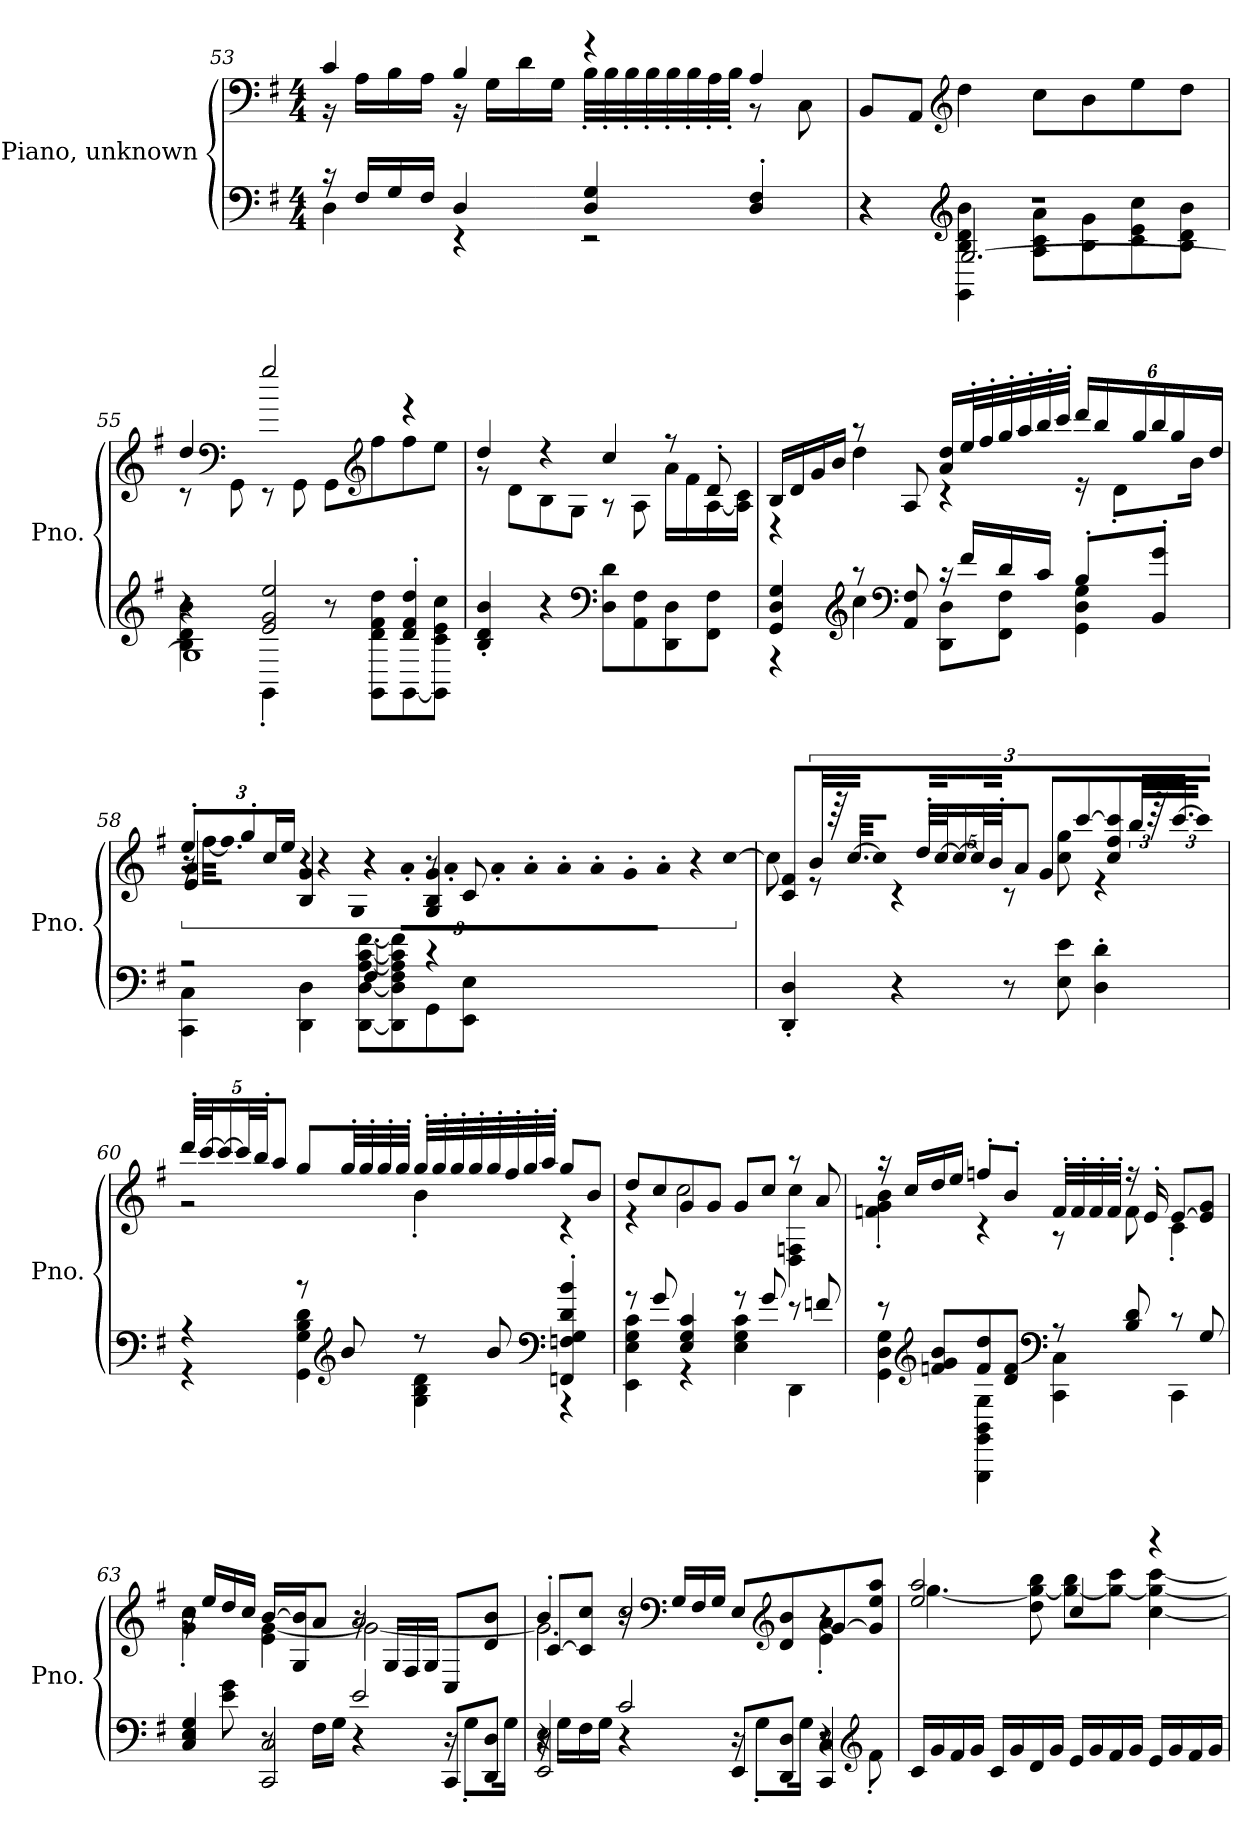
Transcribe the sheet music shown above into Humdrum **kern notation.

**kern	**kern
*part1	*part1
*staff2	*staff1
*I"Piano, unknown	*
*I'Pno.	*
*clefF4	*clefF4
*k[f#]	*k[f#]
*M4/4	*M4/4
=53	=53
*^	*^
16r	4D\	4c/	16r
16F#/LL	.	.	16A\LL
16G/	.	.	16B\
16F#/JJ	.	.	16A\JJ
4D/	4r	4B/	16r
.	.	.	16G\LL
.	.	.	16d\
.	.	.	16G\JJ
4D/ 4G/	2r	4r	32B'\LLL
.	.	.	32B'\
.	.	.	32B'\
.	.	.	32B'\
.	.	.	32B'\
.	.	.	32B'\
.	.	.	32A'\
.	.	.	32B'\JJJ
4D/' 4F#/'	.	4A/	8r
.	.	.	8C\
*	*	*v	*v
!!LO:LB:g=z
=54	=54	=54
*	*^	*
1r	4r	4r	8BB/L
.	.	.	8AA/J
*clefG2	*	*	*clefG2
.	4GG\ 4B\ 4d\ 4b\	[2.G/	4dd\
.	8A\ 8c\ 8a\L	.	8cc\L
.	8B\ 8g\	.	8b\
.	8c\ 8e\ 8cc\	.	8ee\
.	8B\ 8d\ 8b\J	.	8dd\J
=55	=55	=55	=55
*	*	*	*^
4r	4B\ 4d\ 4b\	1G]	4dd/	8r
*	*	*	*clefF4	*
.	.	.	.	8GG\
2e/ 2g/ 2ee/	4GG'\	.	2gg/	8r
.	.	.	.	8GG\
.	8r	.	.	8GG\L
*	*	*	*clefG2	*
.	8GG\ 8d\ 8f#\ 8dd\L	.	.	8ff#\
4d/' 4f#/' 4dd/'	[8GG\	.	4r	8ff#\
.	8GG\] 8c\ 8e\ 8cc\J	.	.	8ee\J
*v	*v	*v	*	*
=56	=56	=56
4B/' 4d/' 4b/'	4dd/	8r
.	.	8d\L
4r	4r	8B\
.	.	8G\J
*clefF4	*	*
8D\ 8d\L	4cc/	8r
8AA\ 8F#\	.	8A\
8DD\ 8D\	8r	16a\LL
.	.	16f#\
8FF#\ 8F#\J	8d'/	[16A\
.	.	16A\] 16c\JJ
!!LO:LB:g=z	!!
=57	=57	=57
*^	*	*
4GG/ 4D/ 4G/	4r	16B/LL	4r
.	.	16d/	.
.	.	16g/	.
.	.	16b/JJ	.
*clefG2	*	*	*
8r	4cc\	8r	4dd\
*clefF4	*	*	*
8AA/ 8F#/	.	8A/	.
16r	8DD\ 8D\L	16a/ 16dd/LL	4r
16f#/LL	.	32ee'/L	.
.	.	32ff#'/	.
16d/	8FF#\ 8F#\J	32gg'/	.
.	.	32aa'/	.
16c/JJ	.	32bb'/	.
.	.	32ccc'/JJJ	.
*	*	*Xbrackettup	*
8B'/L	4GG\ 4D\ 4G\	24ddd/LL	16r
.	.	24bb/	.
.	.	.	8d'\L
.	.	24gg/	.
8BB/' 8g/'J	.	24bb/	.
.	.	24gg/	.
.	.	.	16b\Jk
.	.	24dd/JJ	.
!!LO:PB:g=z
=58	=58	=58	=58
*	*	*	*brackettup
*	*	*	*^
2r	4CC\ 4C\	12ee'/L	24r	4e/ 4a/
.	.	.	[48ff#\KKL	.
.	.	.	8.ff#\J]	.
.	.	12gg'/	.	.
.	.	24cc/L	.	.
.	.	24ee/JJ	.	.
.	4DD\ 4D\	4B/ 4g/	8r	4r
.	.	.	8G\	.
4F#'/	[8DD\ [8D\ [8A\ [8c\ [8f#\L	4r	32a'\LLL	4r
.	.	.	32a'\	.
.	.	.	32a'\	.
.	.	.	32a'\	.
.	8DD\] 8D\] 8F#\ 8A\] 8c\] 8f#\]	.	32a'\	.
.	.	.	32a'\	.
.	.	.	32g'\	.
.	.	.	32a'\JJJ	.
4r	8GG\	4G/ 4B/ 4g/	8r	8r
.	8EE\ 8E\J	.	[8cc\	8c/
*v	*v	*	*	*
*	*	*v	*v
=59	=59	=59
4DD/' 4D/'	8c/ 8f#/L	8cc\]
.	48b/Jkk	8r
.	96r	.
.	[48.cc/KLL	.
.	16cc/JJ]	.
*	*Xbrackettup	*
4r	40dd'/LLL	4r
.	[40cc/J	.
.	20cc/_	.
.	40cc/L]	.
.	40b'/JJ	.
.	10a/J	.
8r	8g/L	8r
8E\ 8e\	[8ccc/	8cc\ 8gg\
4D\' 4d\'	8cc/ 8ff#/ 8ccc/]	4r
*	*brackettup	*
.	48bb/Jkk	.
.	96r	.
.	[48.ccc/KLL	.
.	16ccc/JJ]	.
!!LO:LB:g=z	!!
=60	=60	=60
*^	*	*
*	*	*Xbrackettup	*
4r	4r	40ddd'/LLL	2r
.	.	[40ccc/J	.
.	.	20ccc/_	.
.	.	40ccc/L]	.
.	.	40bb'/JJ	.
.	.	10aa/J	.
8r	4GG\ 4G\ 4B\ 4d\	8gg/L	.
*clefG2	*	*	*
8b/	.	32gg'/LL	.
.	.	32gg'/	.
.	.	32gg'/	.
.	.	32gg'/JJJ	.
8r	4G\ 4B\ 4d\	32gg'/LLL	4b'\
.	.	32gg'/	.
.	.	32gg'/	.
.	.	32gg'/	.
8b/	.	32gg'/	.
.	.	32ff#'/	.
.	.	32gg'/	.
.	.	32aa'/JJJ	.
*clefF4	*	*	*
4FFn/' 4Fn/' 4G/' 4d/' 4b/'	4r	8gg/L	4r
.	.	8b/J	.
=61	=61	=61	=61
8r	4EE\ 4E\ 4G\ 4c\	8dd/L	4r
8g/	.	8cc/	.
4E/ 4G/ 4c/	4r	8g/	2cc\
.	.	8g/J	.
8r	4E\ 4G\ 4c\	8g/L	.
8g/	.	8cc/J	.
8r	4DD\	8r	4D\ 4Fn\ 4cc\
8fn/	.	8a/	.
!!LO:LB:g=z	!!
=62	=62	=62	=62
8r	4GG\ 4D\ 4G\	16r	4fn\' 4g\' 4b\'
.	.	16cc/LL	.
*clefG2	*	*	*
8fn/ 8g/ 8b/L	.	16dd/	.
.	.	16ee/JJ	.
8f/ 8dd/	4GGG\ 4GG\ 4BB\ 4G\	8ffn'/L	4r
8d/ 8f/J	.	8b'/J	.
*clefF4	*	*	*
8r	4CC\ 4C\	32f'/LLL	8r
.	.	32f'/	.
.	.	32f'/	.
.	.	32f'/JJJ	.
8B/ 8d/	.	16r	8f\
.	.	16e'/	.
8r	4CC\	[8e/L	4c'\
8G/	.	8e/] 8g/J	.
=63	=63	=63	=63
*	*^	*	*^
2r	8r	4C/ 4E/ 4G/	2r	4g\' 4cc\'	16r
.	.	.	.	.	16ee/LL
.	8e\ 8g\	.	.	.	16dd/
.	.	.	.	.	16cc/JJ
.	8r	2CC/ 2C/	.	4e\ [4g\	[16b/LL
.	.	.	.	.	16G/ 16b/]J
.	16F#\LL	.	.	.	8a/J
.	16G\JJ	.	.	.	.
2e/	4r	.	2a/	2g\_	16r
.	.	.	.	.	16G/LL
.	.	.	.	.	16F#/
.	.	.	.	.	16G/JJ
.	16r	8CC/L	.	.	8C/L
.	8G'\L	.	.	.	.
.	.	8DD/ 8D/J	.	.	8d/ 8b/J
.	16G\Jk	.	.	.	.
!!LO:LB:g=z	!!	!!
=64	=64	=64	=64	=64	=64
4r	16r	2EE/ 2E/	4b'/	2.g\]	[8c/L
.	16G\LL	.	.	.	.
.	16F#\	.	.	.	8c/] 8cc/J
.	16G\JJ	.	.	.	.
2c/	4r	.	2cc/	.	16r
*	*	*	*clefF4	*	*
.	.	.	.	.	16G/LL
.	.	.	.	.	16F#/
.	.	.	.	.	16G/JJ
.	16r	8EE/L	.	.	8E/L
.	8G'\L	.	.	.	.
*	*	*	*clefG2	*	*
.	.	8DD/ 8D/J	.	.	8d/ 8b/
.	16G\Jk	.	.	.	.
4r	8r	4CC/ 4C/	4r	4e\' 4a\'	[8g/
*clefG2	*	*	*	*	*
.	8f#'\	.	.	.	8g/] 8ee/ 8aa/J
*v	*v	*v	*	*	*
*	*	*v	*v
=65	=65	=65
16c/LL	2ee/ 2aa/	[4.gg\
16g/	.	.
16f#/	.	.
16g/JJ	.	.
16c/LL	.	.
16g/	.	.
16d/	.	8dd\ 8gg\_ 8bb\
16g/JJ	.	.
16e/LL	4cc/	8gg\_ 8bb\L
16g/	.	.
16f#/	.	8gg\_ 8ccc\J
16g/JJ	.	.
16e/LL	4r	[4cc\ 4gg\_ [4ccc\
16g/	.	.
16f#/	.	.
16g/JJ	.	.
*	*v	*v
=	=
*-	*-
